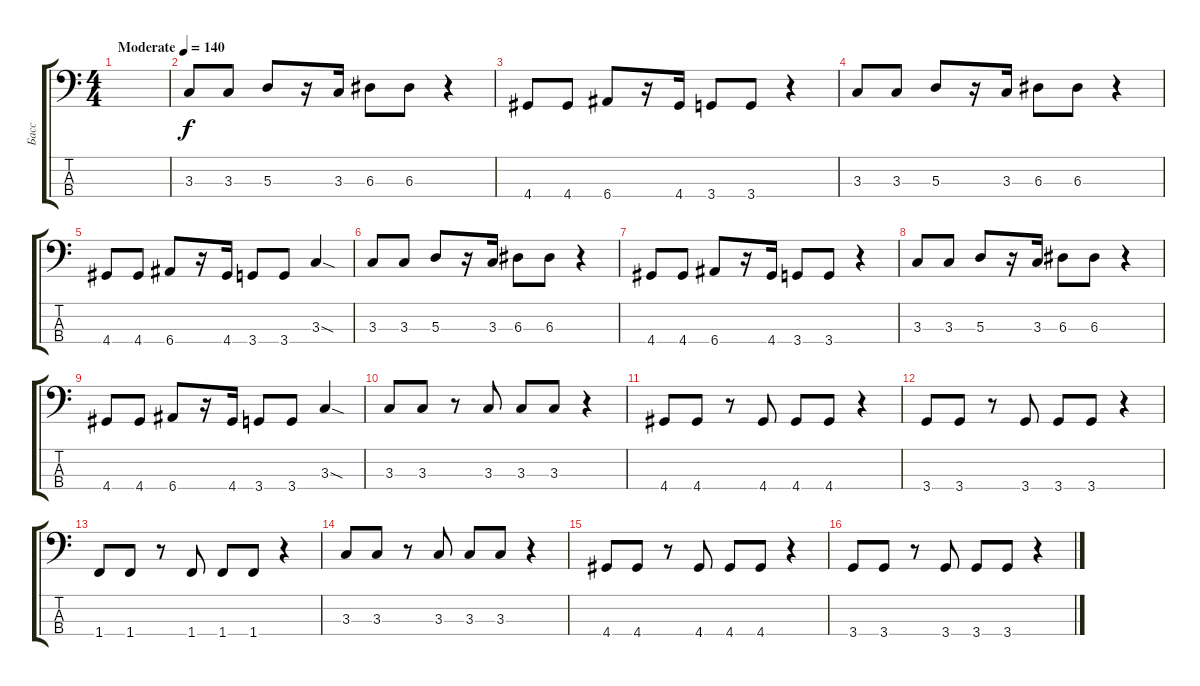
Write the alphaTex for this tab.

\track ("Басс" "Басс") {instrument electricbassfinger}
\staff {score tabs}
\tuning (G2 D2 A1 E1) {hide}
\ts (4 4)
\tempo (140 "Moderate")
\clef f4
\ks c
|
3.3.8 3.3.8 5.3.8 r.16 3.3.16 6.3.8 6.3.8 r.4 |
4.4.8 4.4.8 6.4.8 r.16 4.4.16 3.4.8 3.4.8 r.4 |
3.3.8 3.3.8 5.3.8 r.16 3.3.16 6.3.8 6.3.8 r.4 |
4.4.8 4.4.8 6.4.8 r.16 4.4.16 3.4.8 3.4.8 3.3{sod}.4 |
3.3.8 3.3.8 5.3.8 r.16 3.3.16 6.3.8 6.3.8 r.4 |
4.4.8 4.4.8 6.4.8 r.16 4.4.16 3.4.8 3.4.8 r.4 |
3.3.8 3.3.8 5.3.8 r.16 3.3.16 6.3.8 6.3.8 r.4 |
4.4.8 4.4.8 6.4.8 r.16 4.4.16 3.4.8 3.4.8 3.3{sod}.4 |
3.3.8 3.3.8 r.8 3.3.8 3.3.8 3.3.8 r.4 |
4.4.8 4.4.8 r.8 4.4.8 4.4.8 4.4.8 r.4 |
3.4.8 3.4.8 r.8 3.4.8 3.4.8 3.4.8 r.4 |
1.4.8 1.4.8 r.8 1.4.8 1.4.8 1.4.8 r.4 |
3.3.8 3.3.8 r.8 3.3.8 3.3.8 3.3.8 r.4 |
4.4.8 4.4.8 r.8 4.4.8 4.4.8 4.4.8 r.4 |
3.4.8 3.4.8 r.8 3.4.8 3.4.8 3.4.8 r.4
